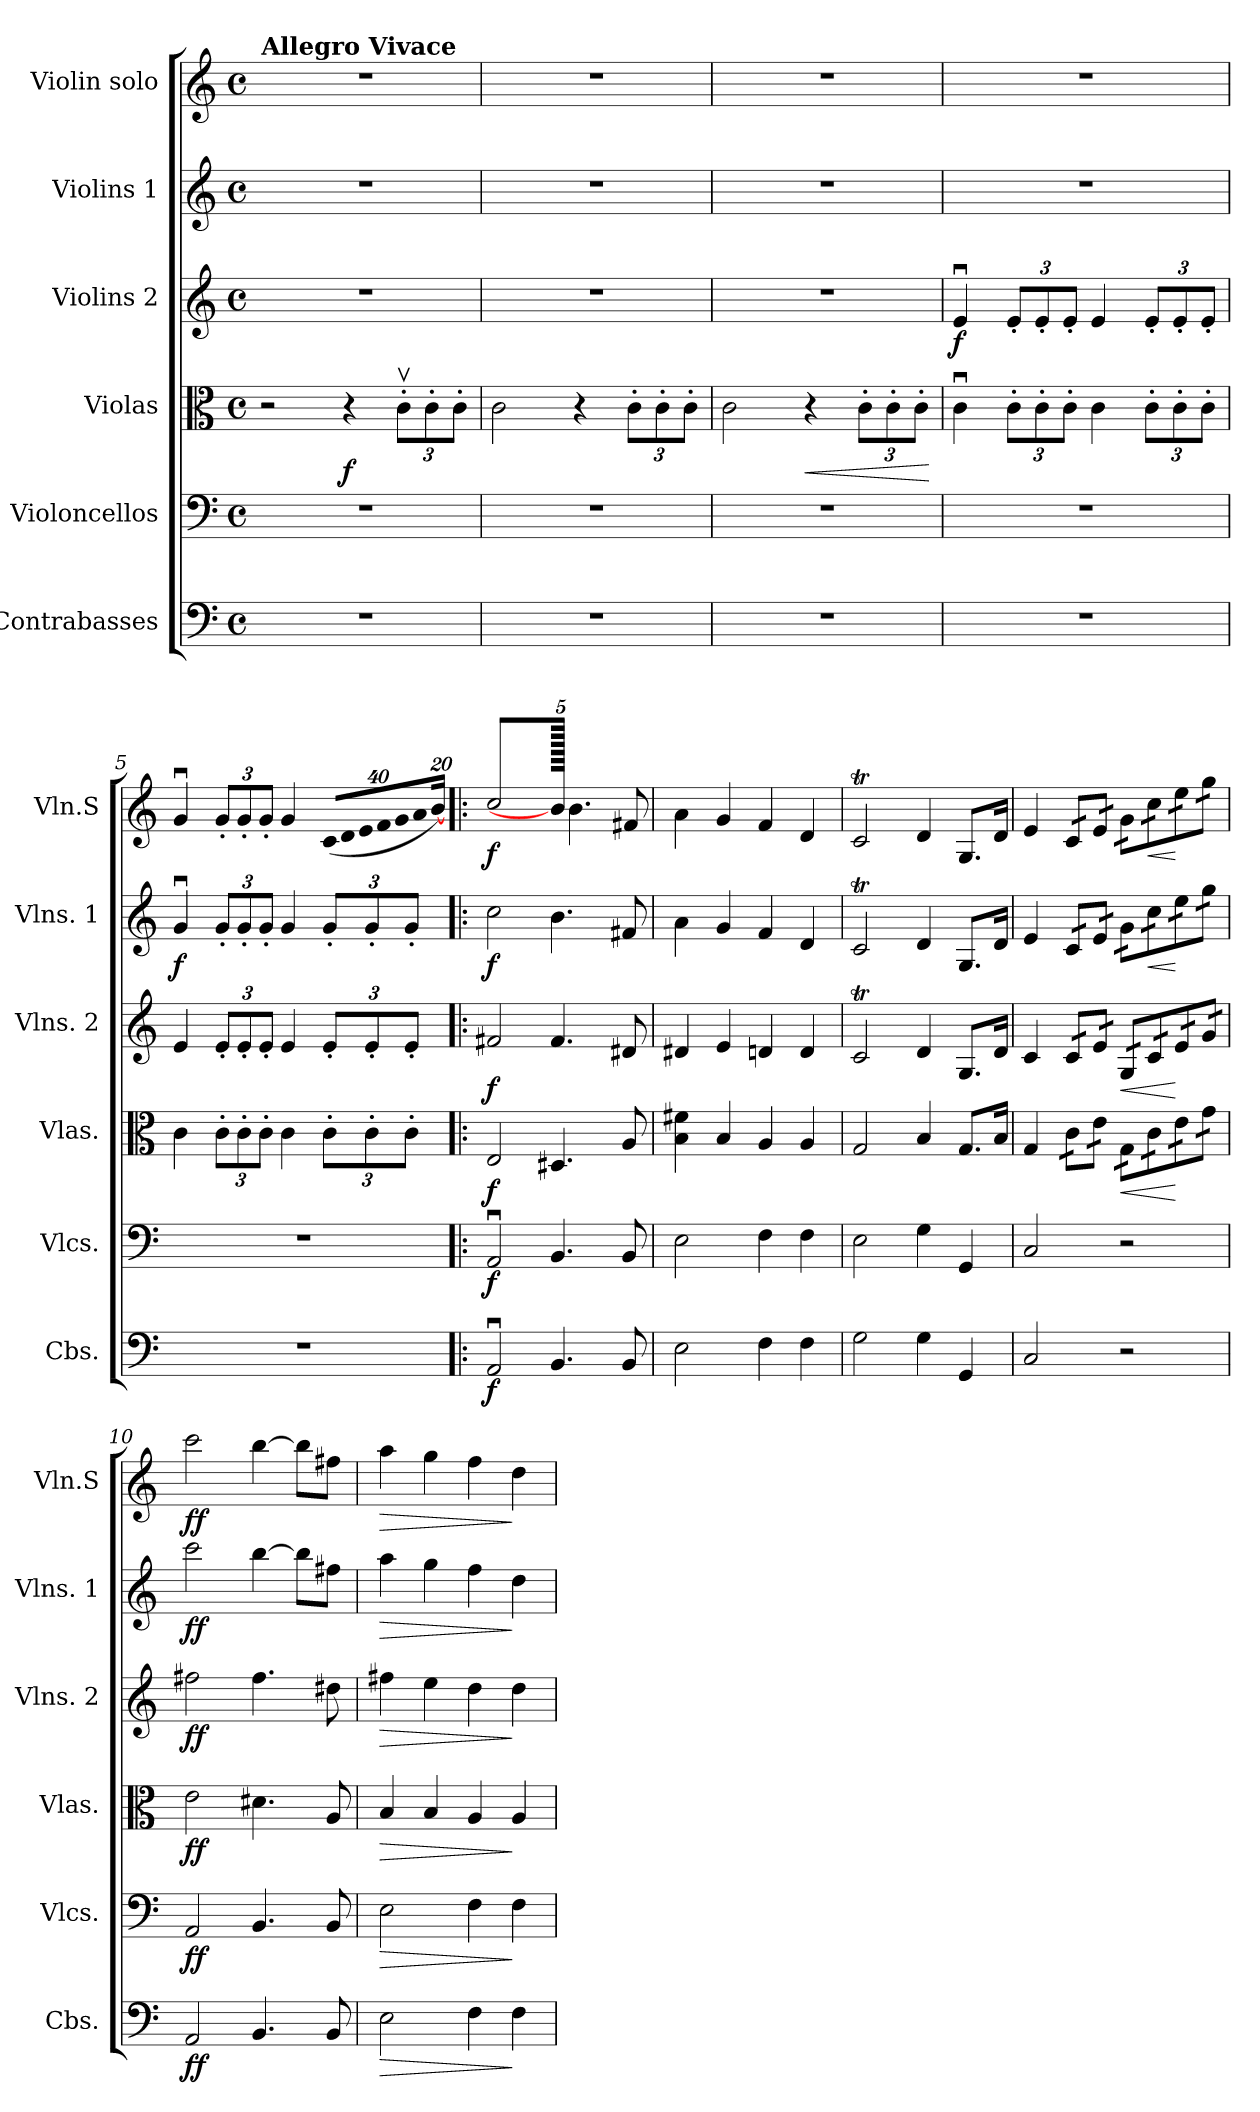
**kern	**dynam	**kern	**dynam	**kern	**dynam	**kern	**dynam	**kern	**dynam	**kern	**dynam
*part6	*part6	*part5	*part5	*part4	*part4	*part3	*part3	*part2	*part2	*part1	*part1
*staff6	*staff6	*staff5	*staff5	*staff4	*staff4	*staff3	*staff3	*staff2	*staff2	*staff1	*staff1
*I"Contrabasses	*	*I"Violoncellos	*	*I"Violas	*	*I"Violins 2	*	*I"Violins 1	*	*I"Violin solo	*
*I'Cbs.	*	*I'Vlcs.	*	*I'Vlas.	*	*I'Vlns. 2	*	*I'Vlns. 1	*	*I'Vln.S	*
*clefF4	*	*clefF4	*	*clefC3	*	*clefG2	*	*clefG2	*	*clefG2	*
*ITrd7c12	*	*	*	*	*	*	*	*	*	*	*
*k[]	*	*k[]	*	*k[]	*	*k[]	*	*k[]	*	*k[]	*
*M4/4	*	*M4/4	*	*M4/4	*	*M4/4	*	*M4/4	*	*M4/4	*
*met(c)	*	*met(c)	*	*met(c)	*	*met(c)	*	*met(c)	*	*met(c)	*
*MM160	*	*MM160	*	*MM160	*	*MM160	*	*MM160	*	*MM160	*
=1	=1	=1	=1	=1	=1	=1	=1	=1	=1	=1	=1
!	!	!	!	!	!	!	!	!	!	!LO:TX:a:B:t=Allegro Vivace	!
1r	.	1r	.	2r	.	1r	.	1r	.	1r	.
!	!	!	!	!	!LO:DY:b	!	!	!	!	!	!
.	.	.	.	4r	f	.	.	.	.	.	.
*	*	*	*	*Xbrackettup	*	*	*	*	*	*	*
.	.	.	.	12cv'\L	.	.	.	.	.	.	.
.	.	.	.	12c'\	.	.	.	.	.	.	.
.	.	.	.	12c'\J	.	.	.	.	.	.	.
=2	=2	=2	=2	=2	=2	=2	=2	=2	=2	=2	=2
1r	.	1r	.	2c\	.	1r	.	1r	.	1r	.
.	.	.	.	4r	.	.	.	.	.	.	.
.	.	.	.	12c'\L	.	.	.	.	.	.	.
.	.	.	.	12c'\	.	.	.	.	.	.	.
.	.	.	.	12c'\J	.	.	.	.	.	.	.
=3	=3	=3	=3	=3	=3	=3	=3	=3	=3	=3	=3
1r	.	1r	.	2c\	.	1r	.	1r	.	1r	.
!	!	!	!	!	!LO:HP:b	!	!	!	!	!	!
.	.	.	.	4r	<	.	.	.	.	.	.
.	.	.	.	12c'\L	.	.	.	.	.	.	.
.	.	.	.	12c'\	.	.	.	.	.	.	.
.	.	.	.	12c'\J	.	.	.	.	.	.	.
.	.	.	.	.	[	.	.	.	.	.	.
=4	=4	=4	=4	=4	=4	=4	=4	=4	=4	=4	=4
!	!	!	!	!	!	!	!LO:DY:b	!	!	!	!
1r	.	1r	.	4cu\	.	4eu/	f	1r	.	1r	.
*	*	*	*	*	*	*Xbrackettup	*	*	*	*	*
.	.	.	.	12c'\L	.	12e'/L	.	.	.	.	.
.	.	.	.	12c'\	.	12e'/	.	.	.	.	.
.	.	.	.	12c'\J	.	12e'/J	.	.	.	.	.
.	.	.	.	4c\	.	4e/	.	.	.	.	.
.	.	.	.	12c'\L	.	12e'/L	.	.	.	.	.
.	.	.	.	12c'\	.	12e'/	.	.	.	.	.
.	.	.	.	12c'\J	.	12e'/J	.	.	.	.	.
=5	=5	=5	=5	=5	=5	=5	=5	=5	=5	=5	=5
!	!	!	!	!	!	!	!	!	!LO:DY:b	!	!
1r	.	1r	.	4c\	.	4e/	.	4gu/	f	4gu/	.
*	*	*	*	*	*	*	*	*Xbrackettup	*	*Xbrackettup	*
.	.	.	.	12c'\L	.	12e'/L	.	12g'/L	.	12g'/L	.
.	.	.	.	12c'\	.	12e'/	.	12g'/	.	12g'/	.
.	.	.	.	12c'\J	.	12e'/J	.	12g'/J	.	12g'/J	.
.	.	.	.	4c\	.	4e/	.	4g/	.	4g/	.
!	!	!	!	!	!	!	!	!	!	!LO:N:vis=16	!
.	.	.	.	12c'\L	.	12e'/L	.	12g'/L	.	(640%23c/LL	.
!	!	!	!	!	!	!	!	!	!	!LO:N:vis=16	!
.	.	.	.	.	.	.	.	.	.	640%23d/	.
!	!	!	!	!	!	!	!	!	!	!LO:N:vis=16	!
.	.	.	.	.	.	.	.	.	.	640%23e/	.
.	.	.	.	12c'\	.	12e'/	.	12g'/	.	.	.
!	!	!	!	!	!	!	!	!	!	!LO:N:vis=16	!
.	.	.	.	.	.	.	.	.	.	640%23f/	.
!	!	!	!	!	!	!	!	!	!	!LO:N:vis=16	!
.	.	.	.	.	.	.	.	.	.	640%23g/	.
.	.	.	.	12c'\J	.	12e'/J	.	12g'/J	.	.	.
!	!	!	!	!	!	!	!	!	!	!LO:N:vis=16	!
.	.	.	.	.	.	.	.	.	.	640%23a/	.
.	.	.	.	.	.	.	.	.	.	[320%11b/JJ)	.
=6!|:	=6!|:	=6!|:	=6!|:	=6!|:	=6!|:	=6!|:	=6!|:	=6!|:	=6!|:	=6!|:	=6!|:
!	!LO:DY:b	!	!LO:DY:b	!	!LO:DY:b	!	!LO:DY:b	!	!LO:DY:b	!	!LO:DY:b
2AAAu/	f	2AAu/	f	2E/	f	2f#X/	f	2cc\	f	2cc\	f
4.BBB/	.	4.BB/	.	4.D#X/	.	4.f#/	.	4.b\	.	640b/JJ]	.
.	.	.	.	.	.	.	.	.	.	4.b\	.
8BBB/	.	8BB/	.	8A/	.	8d#X/	.	8f#X/	.	.	.
.	.	.	.	.	.	.	.	.	.	8f#X/	.
640ryy	.	640ryy	.	640ryy	.	640ryy	.	640ryy	.	.	.
=7	=7	=7	=7	=7	=7	=7	=7	=7	=7	=7	=7
2EE\	.	2E\	.	4B\ 4f#X\	.	4d#X/	.	4a\	.	4a\	.
.	.	.	.	4B/	.	4e/	.	4g/	.	4g/	.
4FF\	.	4F\	.	4A/	.	4dn/	.	4f/	.	4f/	.
4FF\	.	4F\	.	4A/	.	4d/	.	4d/	.	4d/	.
!!LO:LB:g=z
=8	=8	=8	=8	=8	=8	=8	=8	=8	=8	=8	=8
2GG\	.	2E\	.	2G/	.	2cT/	.	2cT/	.	2cT/	.
4GG\	.	4G\	.	4B/	.	4d/	.	4d/	.	4d/	.
4GGG/	.	4GG/	.	8.G/L	.	8.G/L	.	8.G/L	.	8.G/L	.
.	.	.	.	16B/Jk	.	16d/Jk	.	16d/Jk	.	16d/Jk	.
=9	=9	=9	=9	=9	=9	=9	=9	=9	=9	=9	=9
2CC/	.	2C/	.	4G/	.	4c/	.	4e/	.	4e/	.
*	*	*	*	*tremolo	*	*	*	*	*	*	*
*	*	*	*	*	*	*tremolo	*	*	*	*	*
*	*	*	*	*	*	*	*	*tremolo	*	*	*
*	*	*	*	*	*	*	*	*	*	*tremolo	*
.	.	.	.	16c\LL	.	16c/LL	.	16c/LL	.	16c/LL	.
.	.	.	.	16c\	.	16c/	.	16c/	.	16c/	.
.	.	.	.	16e\	.	16e/	.	16e/	.	16e/	.
.	.	.	.	16e\JJ	.	16e/JJ	.	16e/JJ	.	16e/JJ	.
!	!	!	!	!	!LO:HP:b	!	!LO:HP:b	!	!	!	!
2r	.	2r	.	16G\LL	<	16G/LL	<	16g\LL	.	16g\LL	.
.	.	.	.	16G\	.	16G/	.	16g\	.	16g\	.
!	!	!	!	!	!	!	!	!	!LO:HP:b	!	!LO:HP:b
.	.	.	.	16c\	.	16c/	.	16cc\	<	16cc\	<
.	.	.	.	16c\	.	16c/	.	16cc\	.	16cc\	.
.	.	.	.	16e\	[	16e/	[	16ee\	[	16ee\	[
.	.	.	.	16e\	.	16e/	.	16ee\	.	16ee\	.
.	.	.	.	16g\	.	16g/	.	16gg\	.	16gg\	.
.	.	.	.	16g\JJ	.	16g/JJ	.	16gg\JJ	.	16gg\JJ	.
*	*	*	*	*	*	*	*	*	*	*Xtremolo	*
*	*	*	*	*	*	*	*	*Xtremolo	*	*	*
*	*	*	*	*	*	*Xtremolo	*	*	*	*	*
*	*	*	*	*Xtremolo	*	*	*	*	*	*	*
=10	=10	=10	=10	=10	=10	=10	=10	=10	=10	=10	=10
!	!LO:DY:b	!	!LO:DY:b	!	!LO:DY:b	!	!LO:DY:b	!	!LO:DY:b	!	!LO:DY:b
2AAA/	ff	2AA/	ff	2e\	ff	2ff#X\	ff	2ccc\	ff	2ccc\	ff
4.BBB/	.	4.BB/	.	4.d#X\	.	4.ff#\	.	[4bb\	.	[4bb\	.
.	.	.	.	.	.	.	.	8bb\L]	.	8bb\L]	.
8BBB/	.	8BB/	.	8A/	.	8dd#X\	.	8ff#X\J	.	8ff#X\J	.
=11	=11	=11	=11	=11	=11	=11	=11	=11	=11	=11	=11
!	!LO:HP:b	!	!LO:HP:b	!	!LO:HP:b	!	!LO:HP:b	!	!LO:HP:b	!	!LO:HP:b
2EE\	>	2E\	>	4B/	>	4ff#X\	>	4aa\	>	4aa\	>
.	.	.	.	4B/	.	4ee\	.	4gg\	.	4gg\	.
4FF\	.	4F\	.	4A/	.	4dd\	.	4ff\	.	4ff\	.
4FF\	]	4F\	]	4A/	]	4dd\	]	4dd\	]	4dd\	]
=	=	=	=	=	=	=	=	=	=	=	=
*-	*-	*-	*-	*-	*-	*-	*-	*-	*-	*-	*-
